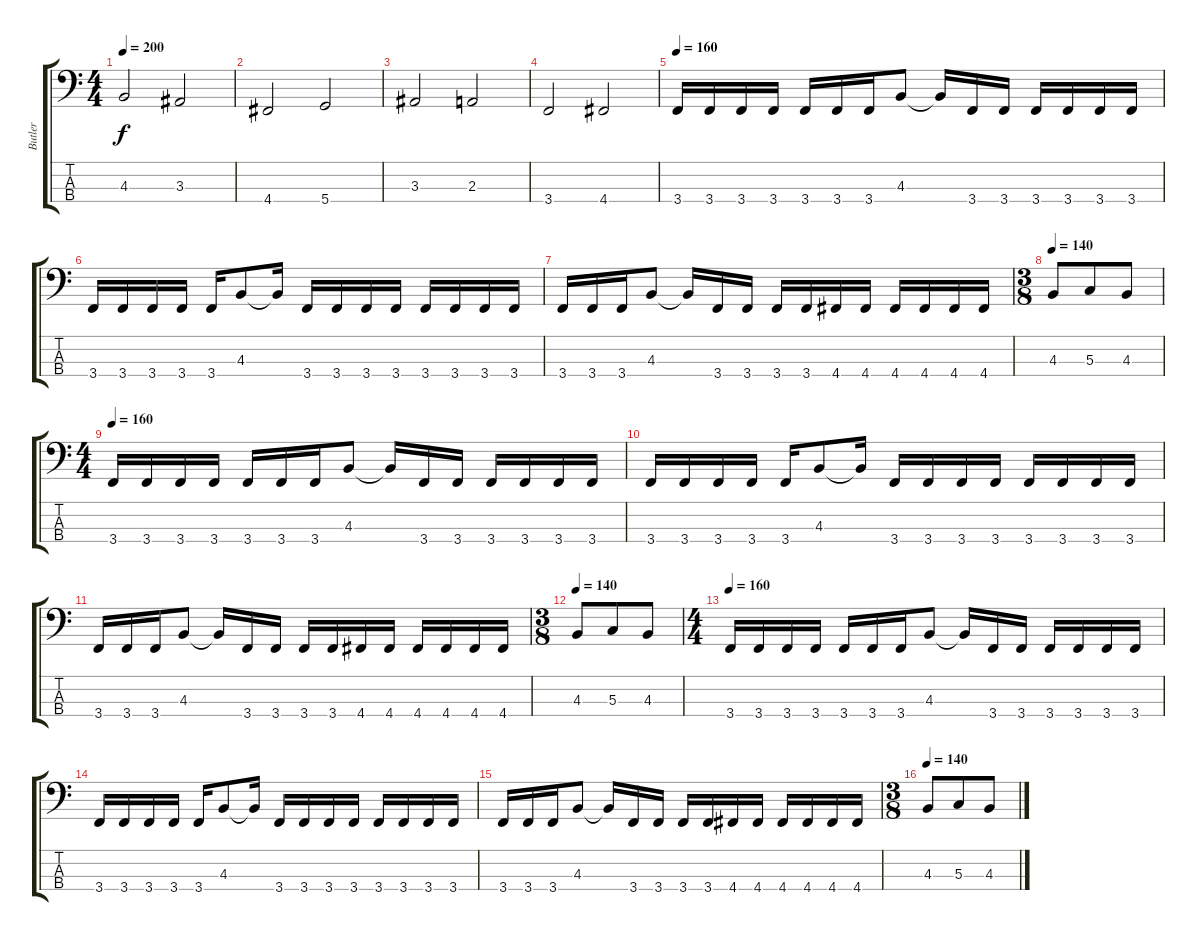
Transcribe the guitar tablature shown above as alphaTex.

\track ("Butler" "Butler") {instrument electricbasspick}
\staff {score tabs}
\tuning (F2 C2 G1 D1) {hide}
\ts (4 4)
\tempo 200
\clef f4
\ks c
4.3.2{dy f} 3.3.2 |
4.4.2 5.4.2 |
3.3.2 2.3.2 |
3.4.2 4.4.2 |
\tempo 160
3.4.16 3.4.16 3.4.16 3.4.16 3.4.16 3.4.16 3.4.16 4.3.8 4.3{t}.16 3.4.16 3.4.16 3.4.16 3.4.16 3.4.16 3.4.16 |
3.4.16 3.4.16 3.4.16 3.4.16 3.4.16 4.3.8 4.3{t}.16 3.4.16 3.4.16 3.4.16 3.4.16 3.4.16 3.4.16 3.4.16 3.4.16 |
3.4.16 3.4.16 3.4.16 4.3.8 4.3{t}.16 3.4.16 3.4.16 3.4.16 3.4.16 4.4.16 4.4.16 4.4.16 4.4.16 4.4.16 4.4.16 |
\ts (3 8)
\tempo 140
4.3.8 5.3.8 4.3.8 |
\ts (4 4)
\tempo 160
3.4.16 3.4.16 3.4.16 3.4.16 3.4.16 3.4.16 3.4.16 4.3.8 4.3{t}.16 3.4.16 3.4.16 3.4.16 3.4.16 3.4.16 3.4.16 |
3.4.16 3.4.16 3.4.16 3.4.16 3.4.16 4.3.8 4.3{t}.16 3.4.16 3.4.16 3.4.16 3.4.16 3.4.16 3.4.16 3.4.16 3.4.16 |
3.4.16 3.4.16 3.4.16 4.3.8 4.3{t}.16 3.4.16 3.4.16 3.4.16 3.4.16 4.4.16 4.4.16 4.4.16 4.4.16 4.4.16 4.4.16 |
\ts (3 8)
\tempo 140
4.3.8 5.3.8 4.3.8 |
\ts (4 4)
\tempo 160
3.4.16 3.4.16 3.4.16 3.4.16 3.4.16 3.4.16 3.4.16 4.3.8 4.3{t}.16 3.4.16 3.4.16 3.4.16 3.4.16 3.4.16 3.4.16 |
3.4.16 3.4.16 3.4.16 3.4.16 3.4.16 4.3.8 4.3{t}.16 3.4.16 3.4.16 3.4.16 3.4.16 3.4.16 3.4.16 3.4.16 3.4.16 |
3.4.16 3.4.16 3.4.16 4.3.8 4.3{t}.16 3.4.16 3.4.16 3.4.16 3.4.16 4.4.16 4.4.16 4.4.16 4.4.16 4.4.16 4.4.16 |
\ts (3 8)
\tempo 140
4.3.8 5.3.8 4.3.8
